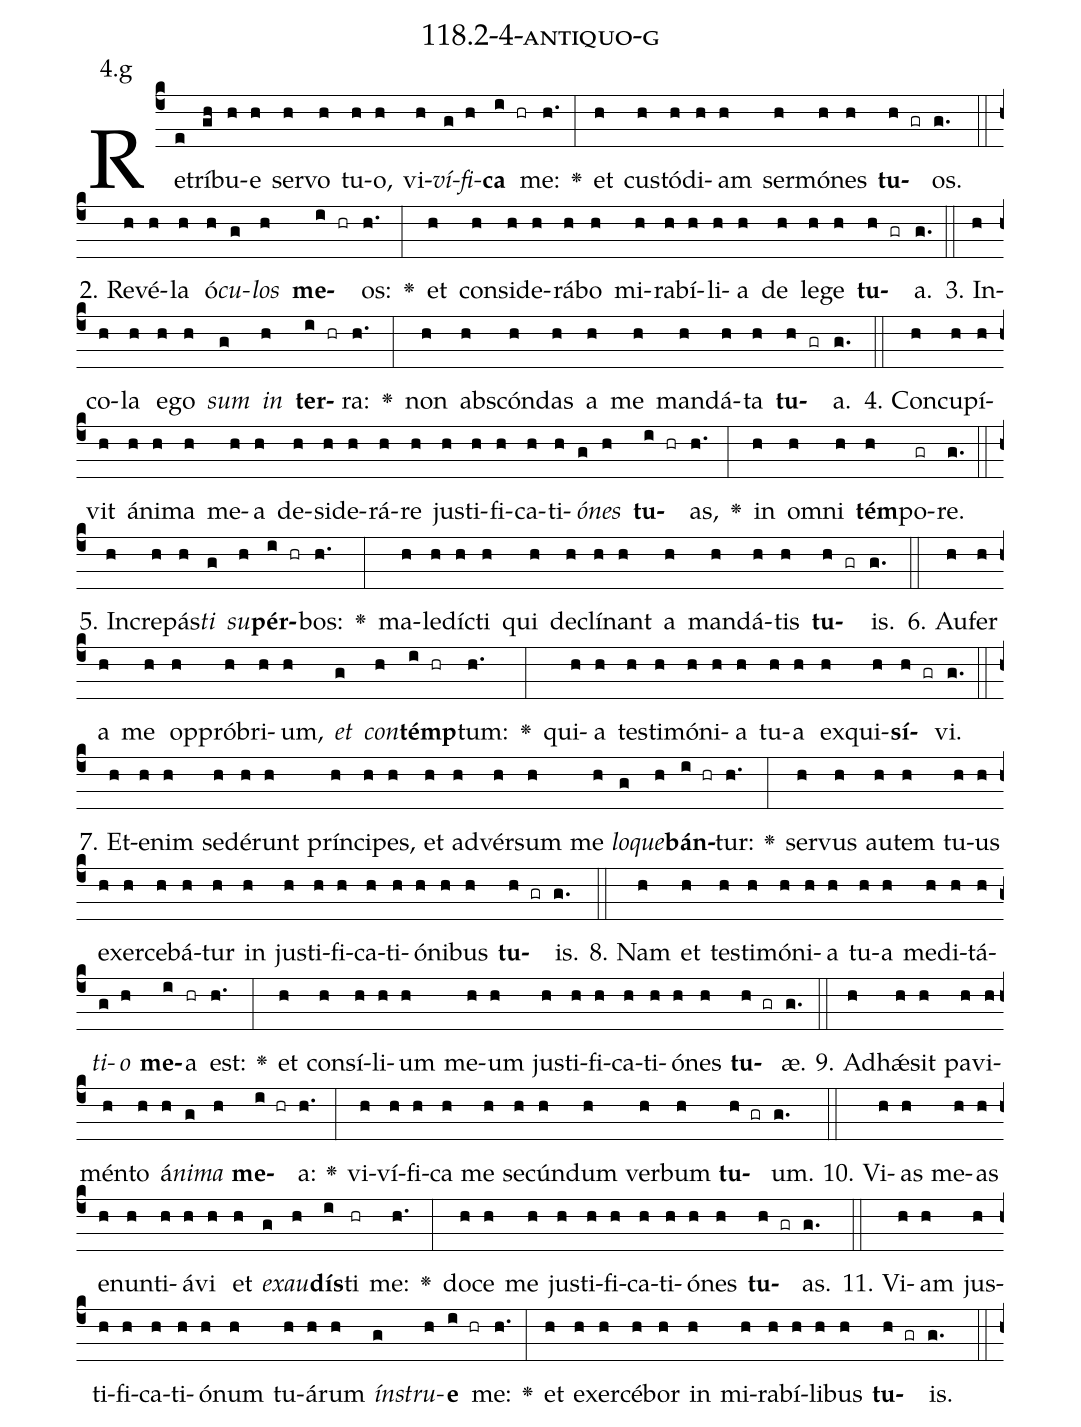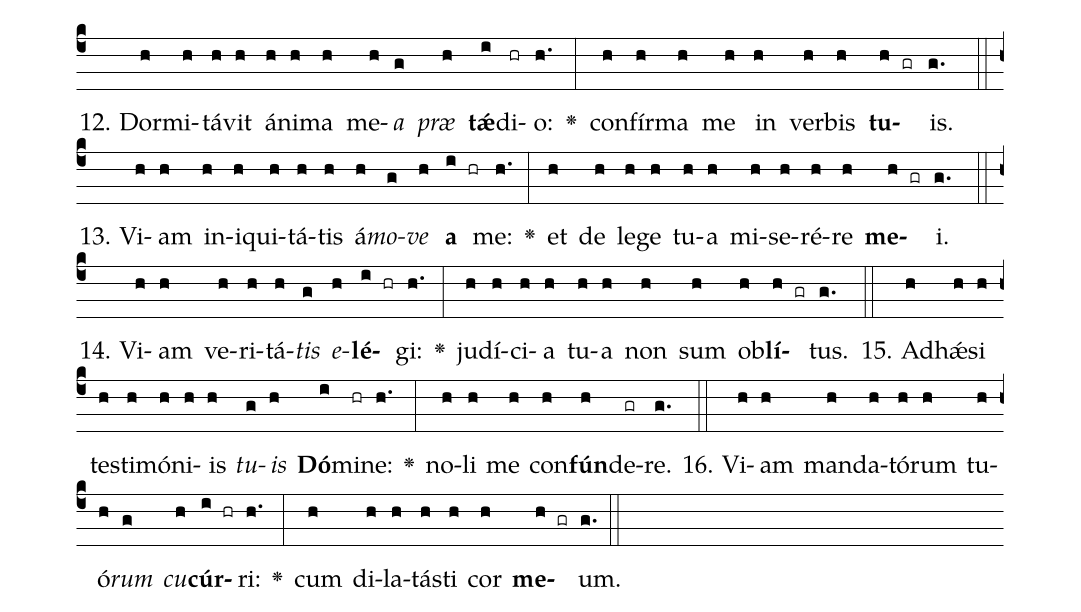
name: 118.2-4-antiquo-g;
annotation: 4.g;
%%
(c4)Re(e)trí(gh)bu(h)e(h) ser(h)vo(h) tu(h)o,(h) vi(h)<i>ví</i>(g)<i>fi</i>(h)<b>ca</b>(i hr) me:(h.) <v>\greheightstar</v>(:) et(h) cus(h)tó(h)di(h)am(h) ser(h)mó(h)nes(h) <b>tu</b>(h gr)os.(g.) (::)
2. Re(h)vé(h)la(h) ó(h)<i>cu</i>(g)<i>los</i>(h) <b>me</b>(i hr)os:(h.) <v>\greheightstar</v>(:) et(h) con(h)si(h)de(h)rá(h)bo(h) mi(h)ra(h)bí(h)li(h)a(h) de(h) le(h)ge(h) <b>tu</b>(h gr)a.(g.) (::)
3. In(h)co(h)la(h) e(h)go(h) <i>sum</i>(g) <i>in</i>(h) <b>ter</b>(i hr)ra:(h.) <v>\greheightstar</v>(:) non(h) abs(h)cón(h)das(h) a(h) me(h) man(h)dá(h)ta(h) <b>tu</b>(h gr)a.(g.) (::)
4. Con(h)cu(h)pí(h)vit(h) á(h)ni(h)ma(h) me(h)a(h) de(h)si(h)de(h)rá(h)re(h) jus(h)ti(h)fi(h)ca(h)ti(h)<i>ó</i>(g)<i>nes</i>(h) <b>tu</b>(i hr)as,(h.) <v>\greheightstar</v>(:) in(h) om(h)ni(h) <b>tém</b>(h)po(gr)re.(g.) (::)
5. In(h)cre(h)pás(h)<i>ti</i>(g) <i>su</i>(h)<b>pér</b>(i hr)bos:(h.) <v>\greheightstar</v>(:) ma(h)le(h)díc(h)ti(h) qui(h) de(h)clí(h)nant(h) a(h) man(h)dá(h)tis(h) <b>tu</b>(h gr)is.(g.) (::)
6. Au(h)fer(h) a(h) me(h) op(h)pró(h)bri(h)um,(h) <i>et</i>(g) <i>con</i>(h)<b>témp</b>(i hr)tum:(h.) <v>\greheightstar</v>(:) qui(h)a(h) tes(h)ti(h)mó(h)ni(h)a(h) tu(h)a(h) ex(h)qui(h)<b>sí</b>(h gr)vi.(g.) (::)
7. Et(h)e(h)nim(h) se(h)dé(h)runt(h) prín(h)ci(h)pes,(h) et(h) ad(h)vér(h)sum(h) me(h) <i>lo</i>(g)<i>que</i>(h)<b>bán</b>(i hr)tur:(h.) <v>\greheightstar</v>(:) ser(h)vus(h) au(h)tem(h) tu(h)us(h) ex(h)er(h)ce(h)bá(h)tur(h) in(h) jus(h)ti(h)fi(h)ca(h)ti(h)ó(h)ni(h)bus(h) <b>tu</b>(h gr)is.(g.) (::)
8. Nam(h) et(h) tes(h)ti(h)mó(h)ni(h)a(h) tu(h)a(h) me(h)di(h)tá(h)<i>ti</i>(g)<i>o</i>(h) <b>me</b>(i)a(hr) est:(h.) <v>\greheightstar</v>(:) et(h) con(h)sí(h)li(h)um(h) me(h)um(h) jus(h)ti(h)fi(h)ca(h)ti(h)ó(h)nes(h) <b>tu</b>(h gr)æ.(g.) (::)
9. Ad(h)hǽ(h)sit(h) pa(h)vi(h)mén(h)to(h) á(h)<i>ni</i>(g)<i>ma</i>(h) <b>me</b>(i hr)a:(h.) <v>\greheightstar</v>(:) vi(h)ví(h)fi(h)ca(h) me(h) se(h)cún(h)dum(h) ver(h)bum(h) <b>tu</b>(h gr)um.(g.) (::)
10. Vi(h)as(h) me(h)as(h) e(h)nun(h)ti(h)á(h)vi(h) et(h) <i>ex</i>(g)<i>au</i>(h)<b>dís</b>(i)ti(hr) me:(h.) <v>\greheightstar</v>(:) do(h)ce(h) me(h) jus(h)ti(h)fi(h)ca(h)ti(h)ó(h)nes(h) <b>tu</b>(h gr)as.(g.) (::)
11. Vi(h)am(h) jus(h)ti(h)fi(h)ca(h)ti(h)ó(h)num(h) tu(h)á(h)rum(h) <i>ín</i>(g)<i>stru</i>(h)<b>e</b>(i hr) me:(h.) <v>\greheightstar</v>(:) et(h) ex(h)er(h)cé(h)bor(h) in(h) mi(h)ra(h)bí(h)li(h)bus(h) <b>tu</b>(h gr)is.(g.) (::)
12. Dor(h)mi(h)tá(h)vit(h) á(h)ni(h)ma(h) me(h)<i>a</i>(g) <i>præ</i>(h) <b>tǽ</b>(i)di(hr)o:(h.) <v>\greheightstar</v>(:) con(h)fír(h)ma(h) me(h) in(h) ver(h)bis(h) <b>tu</b>(h gr)is.(g.) (::)
13. Vi(h)am(h) in(h)i(h)qui(h)tá(h)tis(h) á(h)<i>mo</i>(g)<i>ve</i>(h) <b>a</b>(i hr) me:(h.) <v>\greheightstar</v>(:) et(h) de(h) le(h)ge(h) tu(h)a(h) mi(h)se(h)ré(h)re(h) <b>me</b>(h gr)i.(g.) (::)
14. Vi(h)am(h) ve(h)ri(h)tá(h)<i>tis</i>(g) <i>e</i>(h)<b>lé</b>(i hr)gi:(h.) <v>\greheightstar</v>(:) ju(h)dí(h)ci(h)a(h) tu(h)a(h) non(h) sum(h) ob(h)<b>lí</b>(h gr)tus.(g.) (::)
15. Ad(h)hǽ(h)si(h) tes(h)ti(h)mó(h)ni(h)is(h) <i>tu</i>(g)<i>is</i>(h) <b>Dó</b>(i)mi(hr)ne:(h.) <v>\greheightstar</v>(:) no(h)li(h) me(h) con(h)<b>fún</b>(h)de(gr)re.(g.) (::)
16. Vi(h)am(h) man(h)da(h)tó(h)rum(h) tu(h)ó(h)<i>rum</i>(g) <i>cu</i>(h)<b>cúr</b>(i hr)ri:(h.) <v>\greheightstar</v>(:) cum(h) di(h)la(h)tás(h)ti(h) cor(h) <b>me</b>(h gr)um.(g.) (::)
